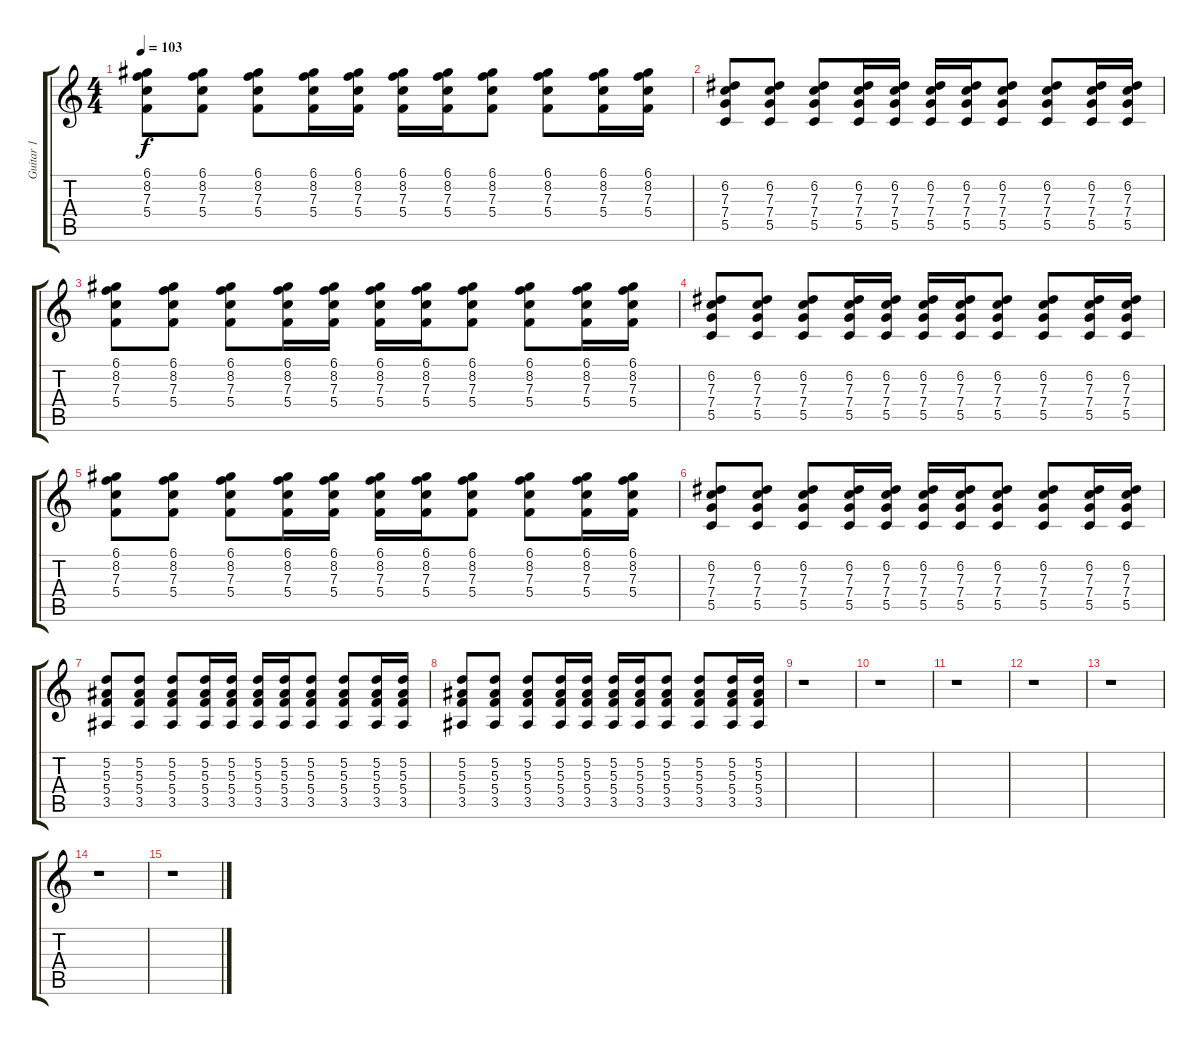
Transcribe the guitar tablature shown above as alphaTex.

\track ("Guitar 1" "Guitar 1") {instrument acousticguitarsteel}
\staff {score tabs}
\tuning (D4 A3 F3 C3 G2 D2) {hide}
\ts (4 4)
\tempo 103
\clef g2
\ks c
(6.1 8.2 7.3 5.4).8{dy f} (6.1 8.2 7.3 5.4).8 (6.1 8.2 7.3 5.4).8 (6.1 8.2 7.3 5.4).16 (6.1 8.2 7.3 5.4).16 (6.1 8.2 7.3 5.4).16 (6.1 8.2 7.3 5.4).16 (6.1 8.2 7.3 5.4).8 (6.1 8.2 7.3 5.4).8 (6.1 8.2 7.3 5.4).16 (6.1 8.2 7.3 5.4).16 |
(6.2 7.3 7.4 5.5).8 (6.2 7.3 7.4 5.5).8 (6.2 7.3 7.4 5.5).8 (6.2 7.3 7.4 5.5).16 (6.2 7.3 7.4 5.5).16 (6.2 7.3 7.4 5.5).16 (6.2 7.3 7.4 5.5).16 (6.2 7.3 7.4 5.5).8 (6.2 7.3 7.4 5.5).8 (6.2 7.3 7.4 5.5).16 (6.2 7.3 7.4 5.5).16 |
(6.1 8.2 7.3 5.4).8 (6.1 8.2 7.3 5.4).8 (6.1 8.2 7.3 5.4).8 (6.1 8.2 7.3 5.4).16 (6.1 8.2 7.3 5.4).16 (6.1 8.2 7.3 5.4).16 (6.1 8.2 7.3 5.4).16 (6.1 8.2 7.3 5.4).8 (6.1 8.2 7.3 5.4).8 (6.1 8.2 7.3 5.4).16 (6.1 8.2 7.3 5.4).16 |
(6.2 7.3 7.4 5.5).8 (6.2 7.3 7.4 5.5).8 (6.2 7.3 7.4 5.5).8 (6.2 7.3 7.4 5.5).16 (6.2 7.3 7.4 5.5).16 (6.2 7.3 7.4 5.5).16 (6.2 7.3 7.4 5.5).16 (6.2 7.3 7.4 5.5).8 (6.2 7.3 7.4 5.5).8 (6.2 7.3 7.4 5.5).16 (6.2 7.3 7.4 5.5).16 |
(6.1 8.2 7.3 5.4).8 (6.1 8.2 7.3 5.4).8 (6.1 8.2 7.3 5.4).8 (6.1 8.2 7.3 5.4).16 (6.1 8.2 7.3 5.4).16 (6.1 8.2 7.3 5.4).16 (6.1 8.2 7.3 5.4).16 (6.1 8.2 7.3 5.4).8 (6.1 8.2 7.3 5.4).8 (6.1 8.2 7.3 5.4).16 (6.1 8.2 7.3 5.4).16 |
(6.2 7.3 7.4 5.5).8 (6.2 7.3 7.4 5.5).8 (6.2 7.3 7.4 5.5).8 (6.2 7.3 7.4 5.5).16 (6.2 7.3 7.4 5.5).16 (6.2 7.3 7.4 5.5).16 (6.2 7.3 7.4 5.5).16 (6.2 7.3 7.4 5.5).8 (6.2 7.3 7.4 5.5).8 (6.2 7.3 7.4 5.5).16 (6.2 7.3 7.4 5.5).16 |
(5.2 5.3 5.4 3.5).8 (5.2 5.3 5.4 3.5).8 (5.2 5.3 5.4 3.5).8 (5.2 5.3 5.4 3.5).16 (5.2 5.3 5.4 3.5).16 (5.2 5.3 5.4 3.5).16 (5.2 5.3 5.4 3.5).16 (5.2 5.3 5.4 3.5).8 (5.2 5.3 5.4 3.5).8 (5.2 5.3 5.4 3.5).16 (5.2 5.3 5.4 3.5).16 |
(5.2 5.3 5.4 3.5).8 (5.2 5.3 5.4 3.5).8 (5.2 5.3 5.4 3.5).8 (5.2 5.3 5.4 3.5).16 (5.2 5.3 5.4 3.5).16 (5.2 5.3 5.4 3.5).16 (5.2 5.3 5.4 3.5).16 (5.2 5.3 5.4 3.5).8 (5.2 5.3 5.4 3.5).8 (5.2 5.3 5.4 3.5).16 (5.2 5.3 5.4 3.5).16 |
r.1 |
r.1 |
r.1 |
r.1 |
r.1 |
r.1 |
r.1
